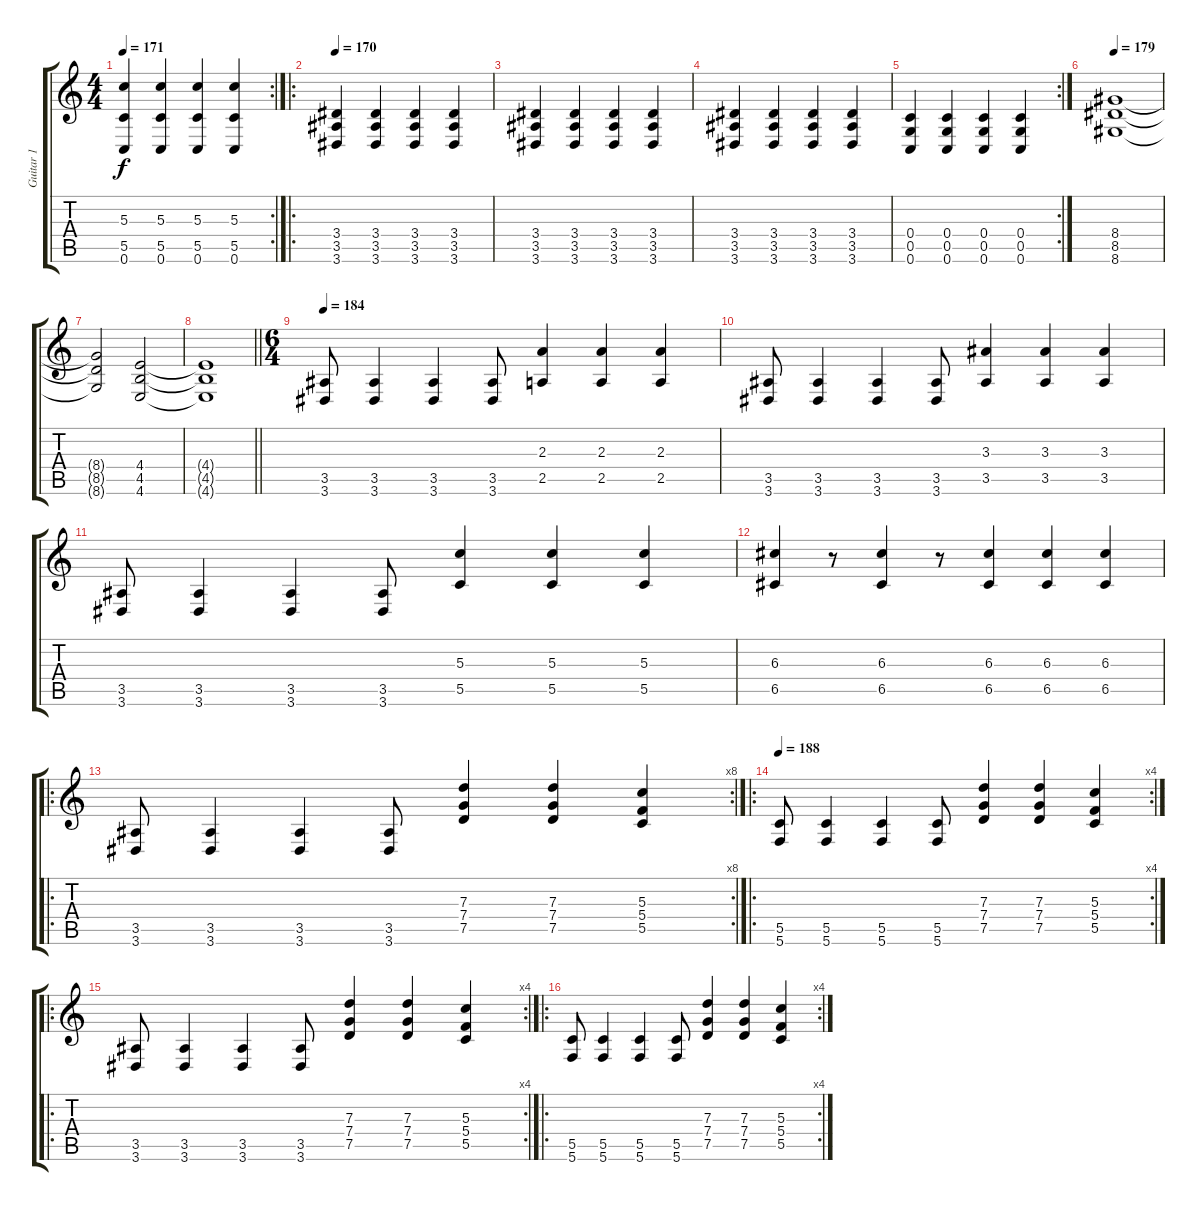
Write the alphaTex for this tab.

\track ("Guitar 1" "Guitar 1") {instrument distortionguitar}
\staff {score tabs}
\tuning (E4 C4 G3 C3 G2 C2) {hide}
\rc 2
\ts (4 4)
\tempo 171
\clef g2
\ks c
(5.3 5.5 0.6).4{dy f} (5.3 5.5 0.6).4 (5.3 5.5 0.6).4 (5.3 5.5 0.6).4 |
\ro
\tempo 170
(3.4 3.5 3.6).4 (3.4 3.5 3.6).4 (3.4 3.5 3.6).4 (3.4 3.5 3.6).4 |
(3.4 3.5 3.6).4 (3.4 3.5 3.6).4 (3.4 3.5 3.6).4 (3.4 3.5 3.6).4 |
(3.4 3.5 3.6).4 (3.4 3.5 3.6).4 (3.4 3.5 3.6).4 (3.4 3.5 3.6).4 |
\rc 2
(0.4 0.5 0.6).4 (0.4 0.5 0.6).4 (0.4 0.5 0.6).4 (0.4 0.5 0.6).4 |
\tempo 179
(8.4 8.5 8.6).1 |
(8.4{t} 8.5{t} 8.6{t}).2 (4.4 4.5 4.6).2 |
\barLineRight lightlight
(4.4{t} 4.5{t} 4.6{t}).1 |
\ts (6 4)
\tempo 184
(3.5 3.6).8 (3.5 3.6).4 (3.5 3.6).4 (3.5 3.6).8 (2.3 2.5).4 (2.3 2.5).4 (2.3 2.5).4 |
(3.5 3.6).8 (3.5 3.6).4 (3.5 3.6).4 (3.5 3.6).8 (3.3 3.5).4 (3.3 3.5).4 (3.3 3.5).4 |
(3.5 3.6).8 (3.5 3.6).4 (3.5 3.6).4 (3.5 3.6).8 (5.3 5.5).4 (5.3 5.5).4 (5.3 5.5).4 |
(6.3 6.5).4 r.8 (6.3 6.5).4 r.8 (6.3 6.5).4 (6.3 6.5).4 (6.3 6.5).4 |
\ro
\rc 8
(3.5 3.6).8 (3.5 3.6).4 (3.5 3.6).4 (3.5 3.6).8 (7.3 7.4 7.5).4 (7.3 7.4 7.5).4 (5.3 5.4 5.5).4 |
\ro
\rc 4
\tempo 188
(5.5 5.6).8 (5.5 5.6).4 (5.5 5.6).4 (5.5 5.6).8 (7.3 7.4 7.5).4 (7.3 7.4 7.5).4 (5.3 5.4 5.5).4 |
\ro
\rc 4
(3.5 3.6).8 (3.5 3.6).4 (3.5 3.6).4 (3.5 3.6).8 (7.3 7.4 7.5).4 (7.3 7.4 7.5).4 (5.3 5.4 5.5).4 |
\ro
\rc 4
(5.5 5.6).8 (5.5 5.6).4 (5.5 5.6).4 (5.5 5.6).8 (7.3 7.4 7.5).4 (7.3 7.4 7.5).4 (5.3 5.4 5.5).4
